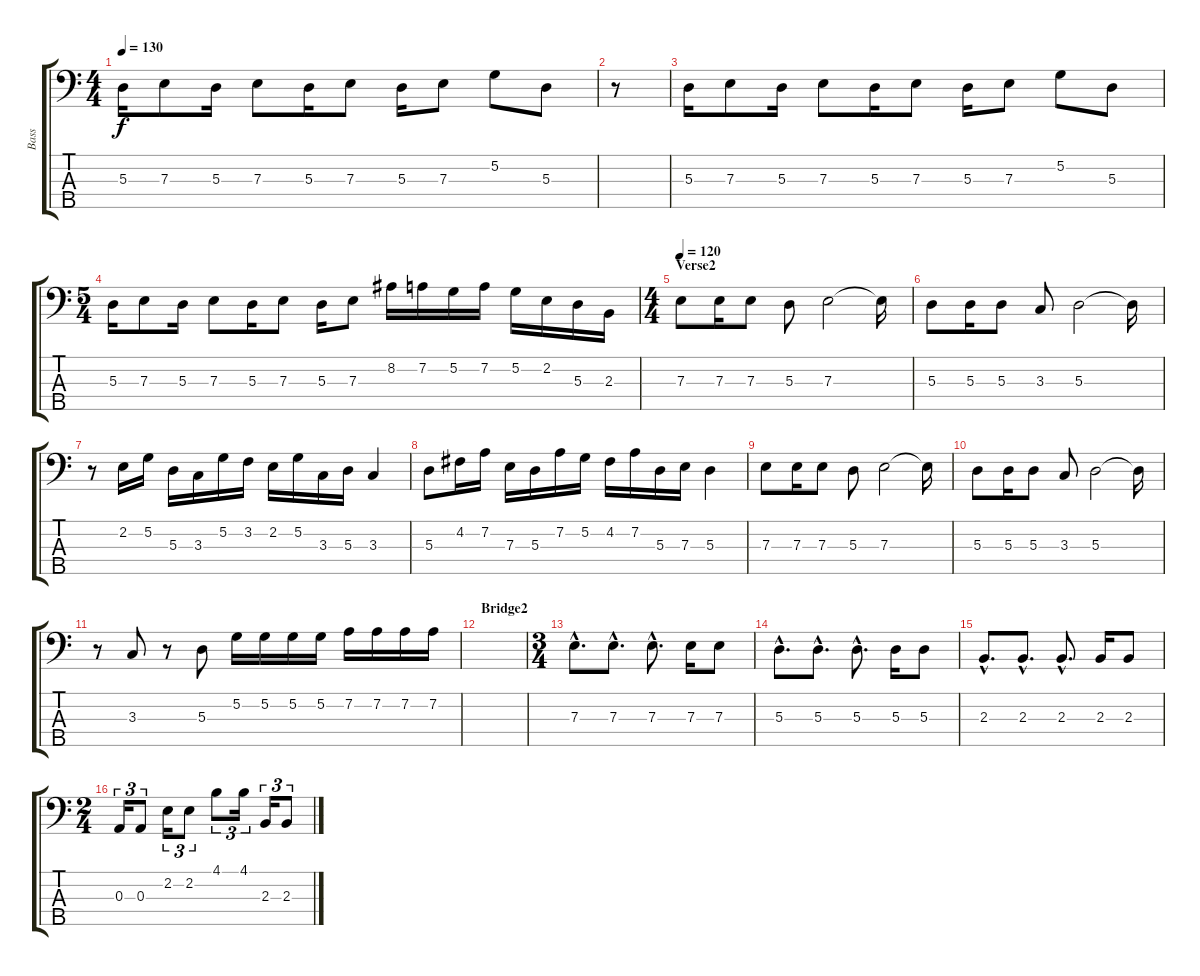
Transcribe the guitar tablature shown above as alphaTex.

\track ("Bass" "Bass") {instrument electricbassfinger}
\staff {score tabs}
\tuning (G2 D2 A1 E1 B0) {hide}
\ts (4 4)
\tempo 130
\clef f4
\ks c
5.3.16{dy f} 7.3.8 5.3.16 7.3.8 5.3.16 7.3.8 5.3.16 7.3.8 5.2.8 5.3.8 |
r.8 |
5.3.16 7.3.8 5.3.16 7.3.8 5.3.16 7.3.8 5.3.16 7.3.8 5.2.8 5.3.8 |
\ts (5 4)
5.3.16 7.3.8 5.3.16 7.3.8 5.3.16 7.3.8 5.3.16 7.3.8 8.2.16 7.2.16 5.2.16 7.2.16 5.2.16 2.2.16 5.3.16 2.3.16 |
\ts (4 4)
\section ("" "Verse2")
\tempo 120
7.3.8 7.3.16 7.3.8 5.3.8 7.3.2 7.3{t}.16 |
5.3.8 5.3.16 5.3.8 3.3.8 5.3.2 5.3{t}.16 |
r.8 2.2.16 5.2.16 5.3.16 3.3.16 5.2.16 3.2.16 2.2.16 5.2.16 3.3.16 5.3.16 3.3.4 |
5.3.8 4.2.16 7.2.16 7.3.16 5.3.16 7.2.16 5.2.16 4.2.16 7.2.16 5.3.16 7.3.16 5.3.4 |
7.3.8 7.3.16 7.3.8 5.3.8 7.3.2 7.3{t}.16 |
5.3.8 5.3.16 5.3.8 3.3.8 5.3.2 5.3{t}.16 |
r.8 3.3.8 r.8 5.3.8 5.2.16 5.2.16 5.2.16 5.2.16 7.2.16 7.2.16 7.2.16 7.2.16 |
\section ("" "Bridge2")
|
\ts (3 4)
7.3{hac}.8{d} 7.3{hac}.8{d} 7.3{hac}.8{d} 7.3.16 7.3.8 |
5.3{hac}.8{d} 5.3{hac}.8{d} 5.3{hac}.8{d} 5.3.16 5.3.8 |
2.3{hac}.8{d} 2.3{hac}.8{d} 2.3{hac}.8{d} 2.3.16 2.3.8 |
\ts (2 4)
0.3.16{tu (3 2)} 0.3.8{tu (3 2)} 2.2.16{tu (3 2)} 2.2.8{tu (3 2)} 4.1.8{tu (3 2)} 4.1.16{tu (3 2)} 2.3.16{tu (3 2)} 2.3.8{tu (3 2)}
